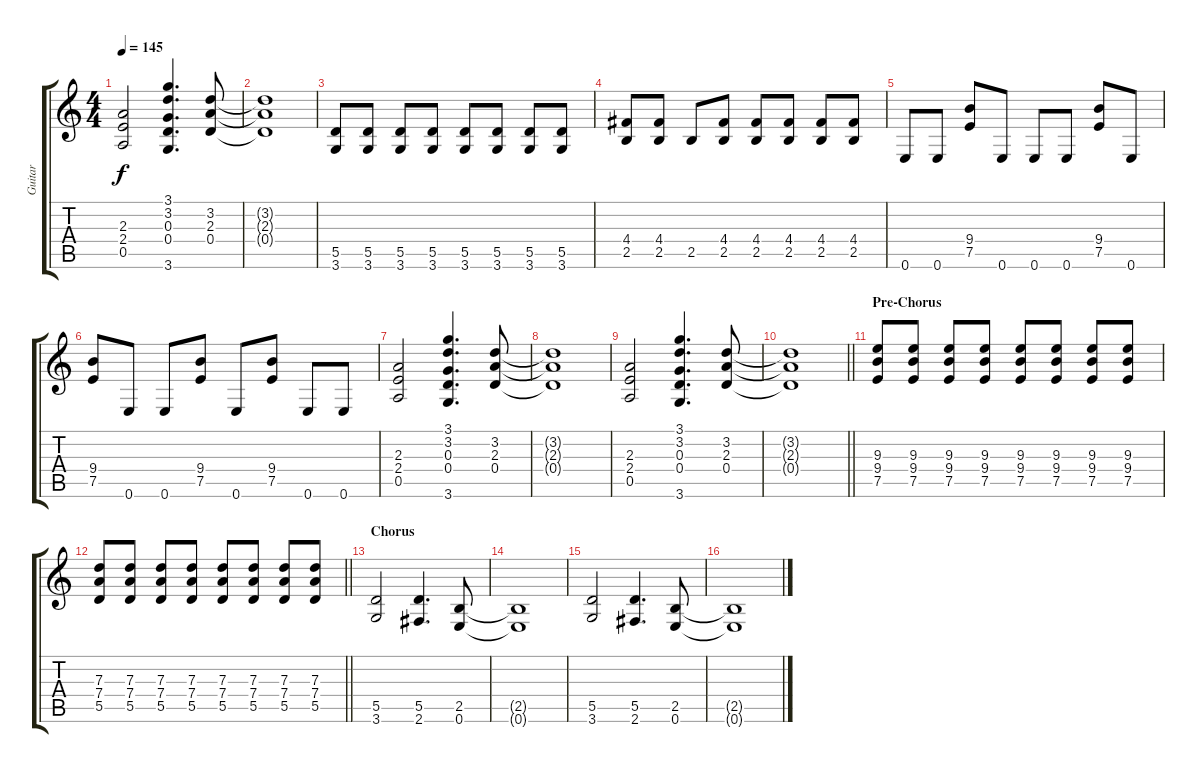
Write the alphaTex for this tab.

\track ("Guitar" "Guitar") {instrument distortionguitar}
\staff {score tabs}
\tuning (E4 B3 G3 D3 A2 E2) {hide}
\ts (4 4)
\tempo 145
\clef g2
\ks c
(2.3 2.4 0.5).2{dy f} (3.1 3.2 0.3 0.4 3.6).4{d} (3.2 2.3 0.4).8 |
(3.2{t} 2.3{t} 0.4{t}).1 |
(5.5 3.6).8 (5.5 3.6).8 (5.5 3.6).8 (5.5 3.6).8 (5.5 3.6).8 (5.5 3.6).8 (5.5 3.6).8 (5.5 3.6).8 |
(4.4 2.5).8 (4.4 2.5).8 2.5.8 (4.4 2.5).8 (4.4 2.5).8 (4.4 2.5).8 (4.4 2.5).8 (4.4 2.5).8 |
0.6.8 0.6.8 (9.4 7.5).8 0.6.8 0.6.8 0.6.8 (9.4 7.5).8 0.6.8 |
(9.4 7.5).8 0.6.8 0.6.8 (9.4 7.5).8 0.6.8 (9.4 7.5).8 0.6.8 0.6.8 |
(2.3 2.4 0.5).2 (3.1 3.2 0.3 0.4 3.6).4{d} (3.2 2.3 0.4).8 |
(3.2{t} 2.3{t} 0.4{t}).1 |
(2.3 2.4 0.5).2 (3.1 3.2 0.3 0.4 3.6).4{d} (3.2 2.3 0.4).8 |
\barLineRight lightlight
(3.2{t} 2.3{t} 0.4{t}).1 |
\section ("" "Pre-Chorus")
(9.3 9.4 7.5).8 (9.3 9.4 7.5).8 (9.3 9.4 7.5).8 (9.3 9.4 7.5).8 (9.3 9.4 7.5).8 (9.3 9.4 7.5).8 (9.3 9.4 7.5).8 (9.3 9.4 7.5).8 |
\barLineRight lightlight
(7.3 7.4 5.5).8 (7.3 7.4 5.5).8 (7.3 7.4 5.5).8 (7.3 7.4 5.5).8 (7.3 7.4 5.5).8 (7.3 7.4 5.5).8 (7.3 7.4 5.5).8 (7.3 7.4 5.5).8 |
\section ("" "Chorus")
(5.5 3.6).2 (5.5 2.6).4{d} (2.5 0.6).8 |
(2.5{t} 0.6{t}).1 |
(5.5 3.6).2 (5.5 2.6).4{d} (2.5 0.6).8 |
(2.5{t} 0.6{t}).1
